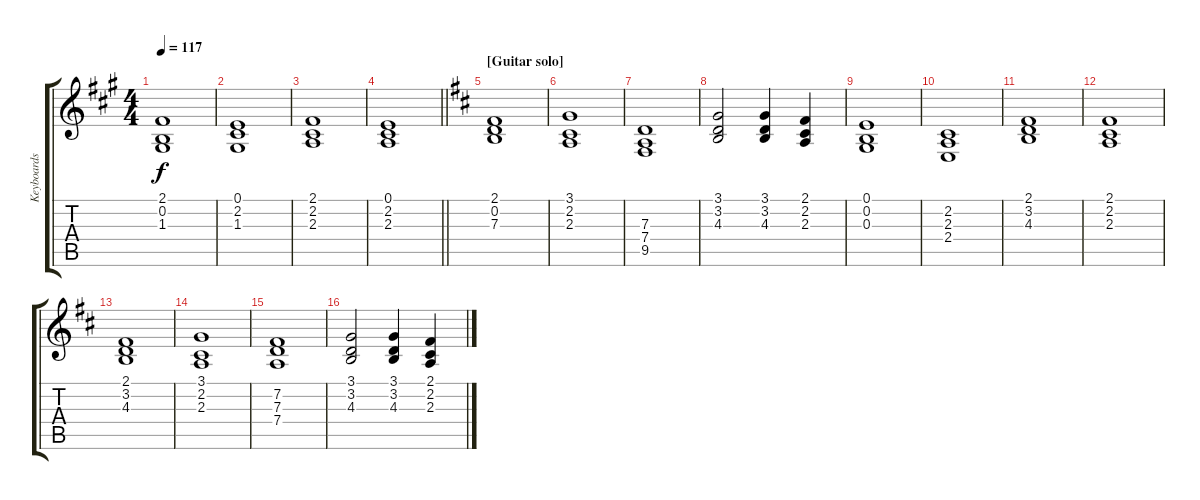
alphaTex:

\track ("Keyboards II" "Keyboards ") {instrument pad3polysynth}
\staff {score tabs}
\tuning (E4 B3 G3 D3 A2 E2) {hide}
\ts (4 4)
\tempo 117
\clef g2
\ks a
(2.1 0.2 1.3).1{dy f} |
(0.1 2.2 1.3).1 |
(2.1 2.2 2.3).1 |
\barLineRight lightlight
(0.1 2.2 2.3).1 |
\section ("" "[Guitar solo]")
\ks d
(2.1 0.2 7.3).1 |
(3.1 2.2 2.3).1 |
(7.3 7.4 9.5).1 |
(3.1 3.2 4.3).2 (3.1 3.2 4.3).4 (2.1 2.2 2.3).4 |
(0.1 0.2 0.3).1 |
(2.2 2.3 2.4).1 |
(2.1 3.2 4.3).1 |
(2.1 2.2 2.3).1 |
(2.1 3.2 4.3).1 |
(3.1 2.2 2.3).1 |
(7.2 7.3 7.4).1 |
(3.1 3.2 4.3).2 (3.1 3.2 4.3).4 (2.1 2.2 2.3).4
